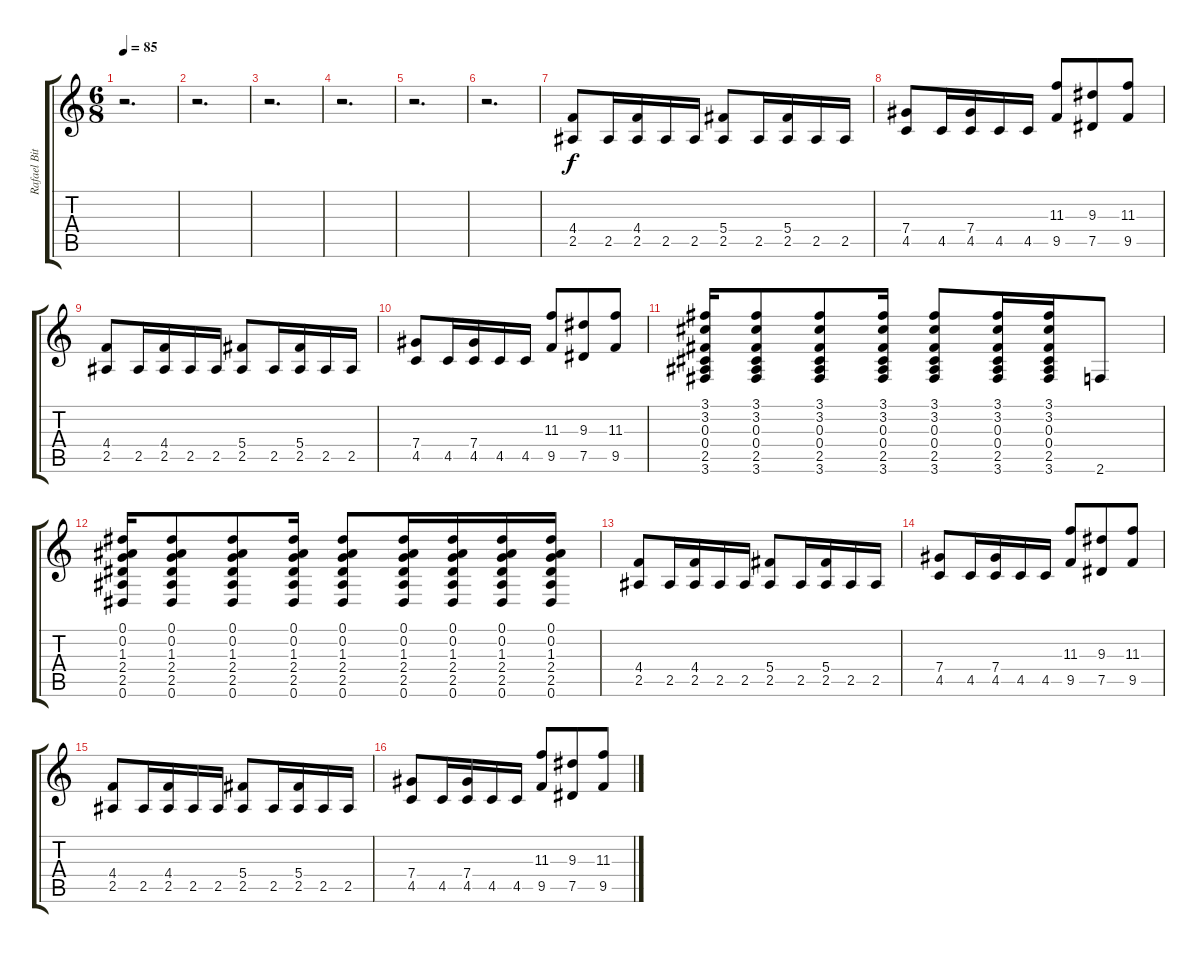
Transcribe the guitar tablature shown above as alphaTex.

\track ("Rafael Bittencourt" "Rafael Bit") {instrument distortionguitar}
\staff {score tabs}
\tuning (Eb4 Bb3 Gb3 Db3 Ab2 Eb2) {hide}
\ts (6 8)
\tempo 85
\clef g2
\ks c
r.2{d dy f} |
r.2{d} |
r.2{d} |
r.2{d} |
r.2{d} |
r.2{d} |
(4.4 2.5).8{instrument distortionguitar} 2.5.16 (4.4 2.5).16 2.5.16 2.5.16 (5.4 2.5).8 2.5.16 (5.4 2.5).16 2.5.16 2.5.16 |
(7.4 4.5).8 4.5.16 (7.4 4.5).16 4.5.16 4.5.16 (11.3 9.5).8 (9.3 7.5).8 (11.3 9.5).8 |
(4.4 2.5).8{instrument distortionguitar} 2.5.16 (4.4 2.5).16 2.5.16 2.5.16 (5.4 2.5).8 2.5.16 (5.4 2.5).16 2.5.16 2.5.16 |
(7.4 4.5).8 4.5.16 (7.4 4.5).16 4.5.16 4.5.16 (11.3 9.5).8 (9.3 7.5).8 (11.3 9.5).8 |
(3.1 3.2 0.3 0.4 2.5 3.6).16 (3.1 3.2 0.3 0.4 2.5 3.6).8 (3.1 3.2 0.3 0.4 2.5 3.6).8 (3.1 3.2 0.3 0.4 2.5 3.6).16 (3.1 3.2 0.3 0.4 2.5 3.6).8 (3.1 3.2 0.3 0.4 2.5 3.6).16 (3.1 3.2 0.3 0.4 2.5 3.6).16 2.6.8 |
(0.1 0.2 1.3 2.4 2.5 0.6).16 (0.1 0.2 1.3 2.4 2.5 0.6).8 (0.1 0.2 1.3 2.4 2.5 0.6).8 (0.1 0.2 1.3 2.4 2.5 0.6).16 (0.1 0.2 1.3 2.4 2.5 0.6).8 (0.1 0.2 1.3 2.4 2.5 0.6).16 (0.1 0.2 1.3 2.4 2.5 0.6).16 (0.1 0.2 1.3 2.4 2.5 0.6).16 (0.1 0.2 1.3 2.4 2.5 0.6).16 |
(4.4 2.5).8{instrument distortionguitar} 2.5.16 (4.4 2.5).16 2.5.16 2.5.16 (5.4 2.5).8 2.5.16 (5.4 2.5).16 2.5.16 2.5.16 |
(7.4 4.5).8 4.5.16 (7.4 4.5).16 4.5.16 4.5.16 (11.3 9.5).8 (9.3 7.5).8 (11.3 9.5).8 |
(4.4 2.5).8{instrument distortionguitar} 2.5.16 (4.4 2.5).16 2.5.16 2.5.16 (5.4 2.5).8 2.5.16 (5.4 2.5).16 2.5.16 2.5.16 |
(7.4 4.5).8 4.5.16 (7.4 4.5).16 4.5.16 4.5.16 (11.3 9.5).8 (9.3 7.5).8 (11.3 9.5).8
